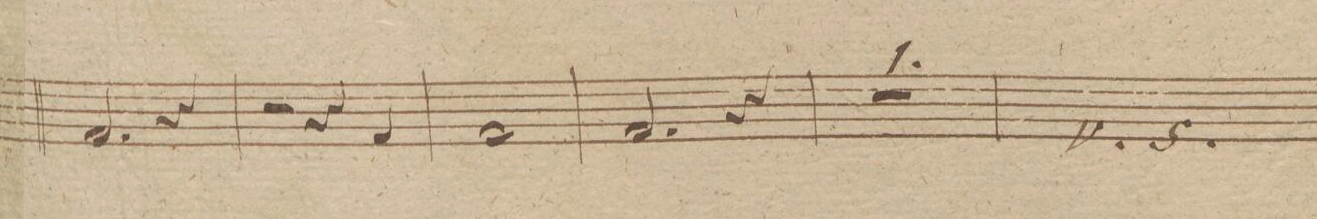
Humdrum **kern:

**kern	**dynam
*I"Trombone Baſso.	*
*clefF4	*
*k[f#c#g#d#]	*
*met(c|)	*
*M2/2	*
2.AA/	.
4r	.
=158	=158
2r	.
4r	.
4AA/	.
=159	=159
1AA/	.
=160	=160
2.AA/	.
4r	.
=161	=161
1r	.
=-	=-
=162	=162
*-	*-
